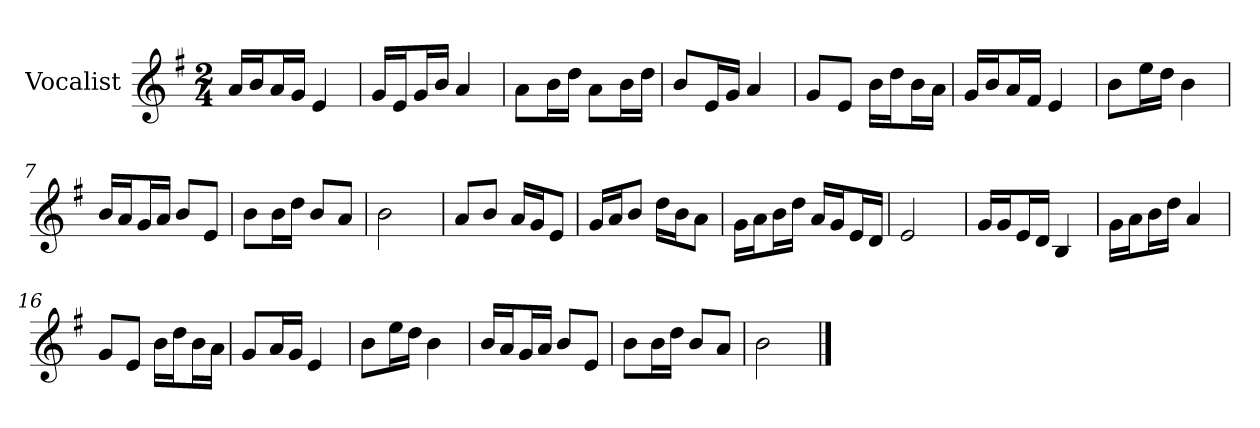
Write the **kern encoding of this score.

**kern
*part1
*staff1
*I"Vocalist
*k[f#]
*G:
*M2/4
=
16aLL
16bJ
16aL
16gJJ
4e
=1
16gLL
16eJ
16gL
16bJJ
4a
=2
8aL
16bL
16ddJJ
8aL
16bL
16ddJJ
=3
8bL
16eL
16gJJ
4a
=4
8gL
8eJ
16bLL
16ddJ
16bL
16aJJ
=5
16gLL
16bJ
16aL
16f#JJ
4e
=6
8bL
16eeL
16ddJJ
4b
=7
16bLL
16aJ
16gL
16aJJ
8bL
8eJ
=8
8bL
16bL
16ddJJ
8bL
8aJ
=9
2b
=10
8aL
8bJ
16aLL
16gJ
8eJ
=11
16gLL
16aJ
8bJ
16ddLL
16bJ
8aJ
=12
16gLL
16aJ
16bL
16ddJJ
16aLL
16gJ
16eL
16dJJ
=13
2e
=14
16gLL
16gJ
16eL
16dJJ
4B
=15
16gLL
16aJ
16bL
16ddJJ
4a
=16
8gL
8eJ
16bLL
16ddJ
16bL
16aJJ
=17
8gL
16aL
16gJJ
4e
=18
8bL
16eeL
16ddJJ
4b
=19
16bLL
16aJ
16gL
16aJJ
8bL
8eJ
=20
8bL
16bL
16ddJJ
8bL
8aJ
=21
2b
==
*-
